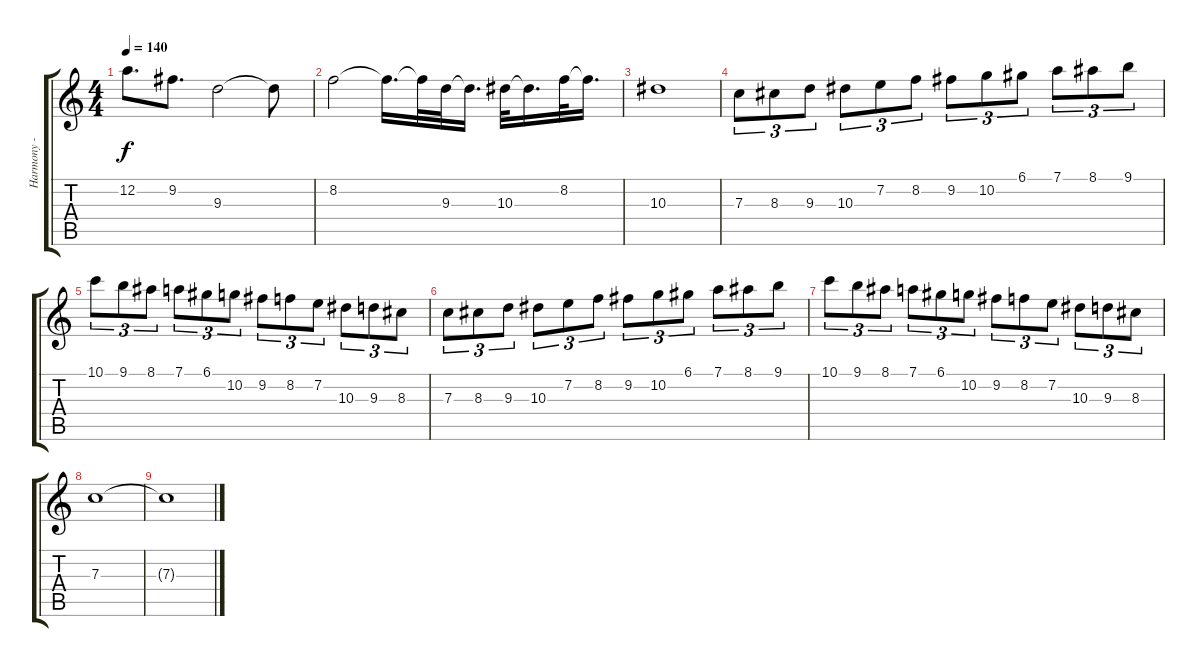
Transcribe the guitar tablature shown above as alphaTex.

\track ("Harmony - Schecter Damien Elite-6" "Harmony - ") {instrument distortionguitar}
\staff {score tabs}
\tuning (D4 A3 F3 C3 G2 C2) {hide}
\ts (4 4)
\tempo 140
\clef g2
\ks c
12.2.8{d dy f} 9.2.8{d} 9.3.2 9.3{t}.8 |
8.2.2 8.2{t}.16{d} 8.2{t}.32 9.3.32 9.3{t}.16{d} 10.3.32 10.3{t}.16{d} 8.2.32 8.2{t}.16{d} |
10.3.1 |
7.3.8{tu (3 2)} 8.3.8{tu (3 2)} 9.3.8{tu (3 2)} 10.3.8{tu (3 2)} 7.2.8{tu (3 2)} 8.2.8{tu (3 2)} 9.2.8{tu (3 2)} 10.2.8{tu (3 2)} 6.1.8{tu (3 2)} 7.1.8{tu (3 2)} 8.1.8{tu (3 2)} 9.1.8{tu (3 2)} |
10.1.8{tu (3 2)} 9.1.8{tu (3 2)} 8.1.8{tu (3 2)} 7.1.8{tu (3 2)} 6.1.8{tu (3 2)} 10.2.8{tu (3 2)} 9.2.8{tu (3 2)} 8.2.8{tu (3 2)} 7.2.8{tu (3 2)} 10.3.8{tu (3 2)} 9.3.8{tu (3 2)} 8.3.8{tu (3 2)} |
7.3.8{tu (3 2)} 8.3.8{tu (3 2)} 9.3.8{tu (3 2)} 10.3.8{tu (3 2)} 7.2.8{tu (3 2)} 8.2.8{tu (3 2)} 9.2.8{tu (3 2)} 10.2.8{tu (3 2)} 6.1.8{tu (3 2)} 7.1.8{tu (3 2)} 8.1.8{tu (3 2)} 9.1.8{tu (3 2)} |
10.1.8{tu (3 2)} 9.1.8{tu (3 2)} 8.1.8{tu (3 2)} 7.1.8{tu (3 2)} 6.1.8{tu (3 2)} 10.2.8{tu (3 2)} 9.2.8{tu (3 2)} 8.2.8{tu (3 2)} 7.2.8{tu (3 2)} 10.3.8{tu (3 2)} 9.3.8{tu (3 2)} 8.3.8{tu (3 2)} |
7.3.1 |
7.3{t}.1
